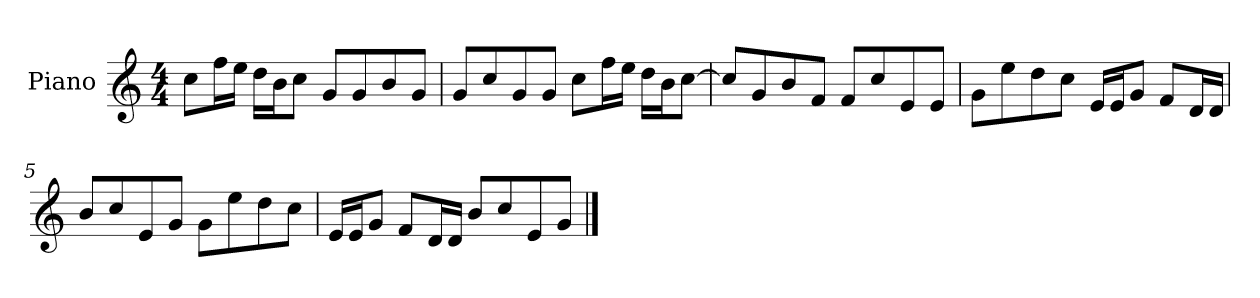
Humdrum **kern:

**kern
*part1
*staff1
*I"Piano
*I'P-no
*clefG2
*k[]
*M4/4
*MM90
=1
8cc\L
16ff\L
16ee\JJ
16dd\LL
16b\J
8cc\J
8g/L
8g/
8b/
8g/J
=2
8g/L
8cc/
8g/
8g/J
8cc\L
16ff\L
16ee\JJ
16dd\LL
16b\J
[8cc\J
=3
8cc/L]
8g/
8b/
8f/J
8f/L
8cc/
8e/
8e/J
=4
8g\L
8ee\
8dd\
8cc\J
16e/LL
16e/J
8g/J
8f/L
16d/L
16d/JJ
!!LO:LB:g=z
=5
8b/L
8cc/
8e/
8g/J
8g\L
8ee\
8dd\
8cc\J
=6
16e/LL
16e/J
8g/J
8f/L
16d/L
16d/JJ
8b/L
8cc/
8e/
8g/J
==
*-
